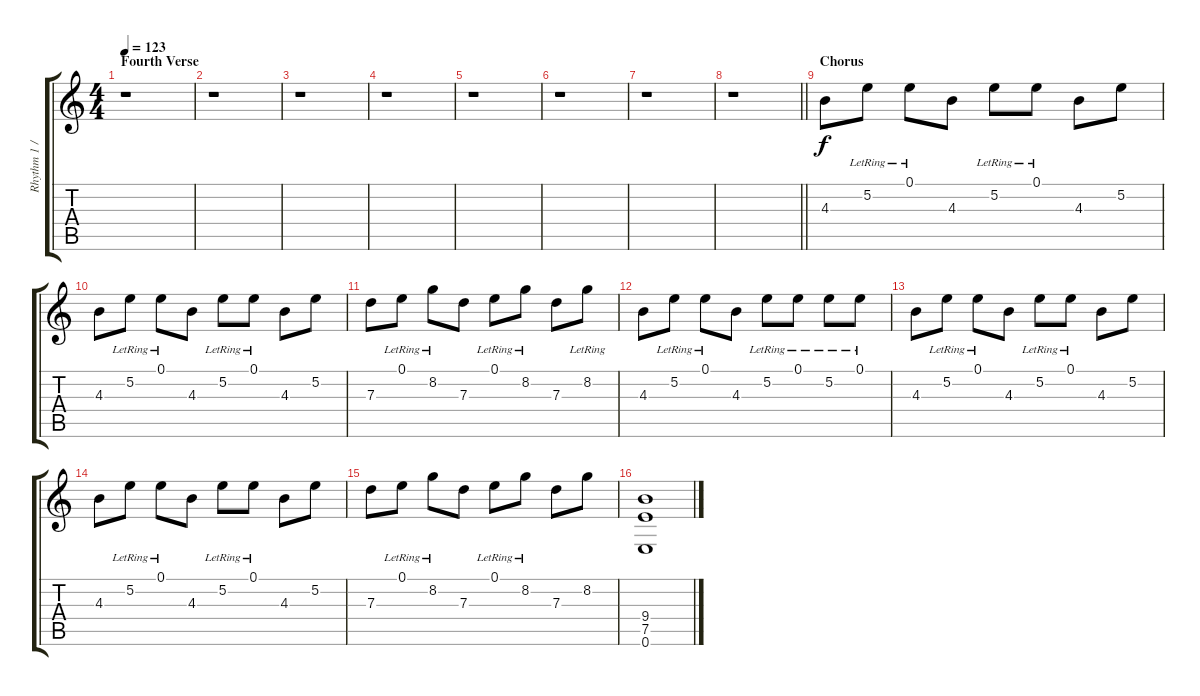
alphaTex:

\track ("Rhythm 1 / Lead" "Rhythm 1 /") {instrument overdrivenguitar}
\staff {score tabs}
\tuning (E4 B3 G3 D3 A2 E2) {hide}
\ts (4 4)
\section ("" "Fourth Verse")
\tempo 123
\clef g2
\ks c
r.1{dy f} |
r.1 |
r.1 |
r.1 |
r.1 |
r.1 |
r.1 |
\barLineRight lightlight
r.1 |
\section ("" "Chorus")
4.3.8 5.2{lr}.8 0.1{lr}.8 4.3.8 5.2{lr}.8 0.1{lr}.8 4.3.8 5.2.8 |
4.3.8 5.2{lr}.8 0.1{lr}.8 4.3.8 5.2{lr}.8 0.1{lr}.8 4.3.8 5.2.8 |
7.3.8 0.1{lr}.8 8.2{lr}.8 7.3.8 0.1{lr}.8 8.2{lr}.8 7.3.8 8.2{lr}.8 |
4.3.8 5.2{lr}.8 0.1{lr}.8 4.3.8 5.2{lr}.8 0.1{lr}.8 5.2{lr}.8 0.1{lr}.8 |
4.3.8 5.2{lr}.8 0.1{lr}.8 4.3.8 5.2{lr}.8 0.1{lr}.8 4.3.8 5.2.8 |
4.3.8 5.2{lr}.8 0.1{lr}.8 4.3.8 5.2{lr}.8 0.1{lr}.8 4.3.8 5.2.8 |
7.3.8 0.1{lr}.8 8.2{lr}.8 7.3.8 0.1{lr}.8 8.2{lr}.8 7.3.8 8.2.8 |
(9.4 7.5 0.6).1
